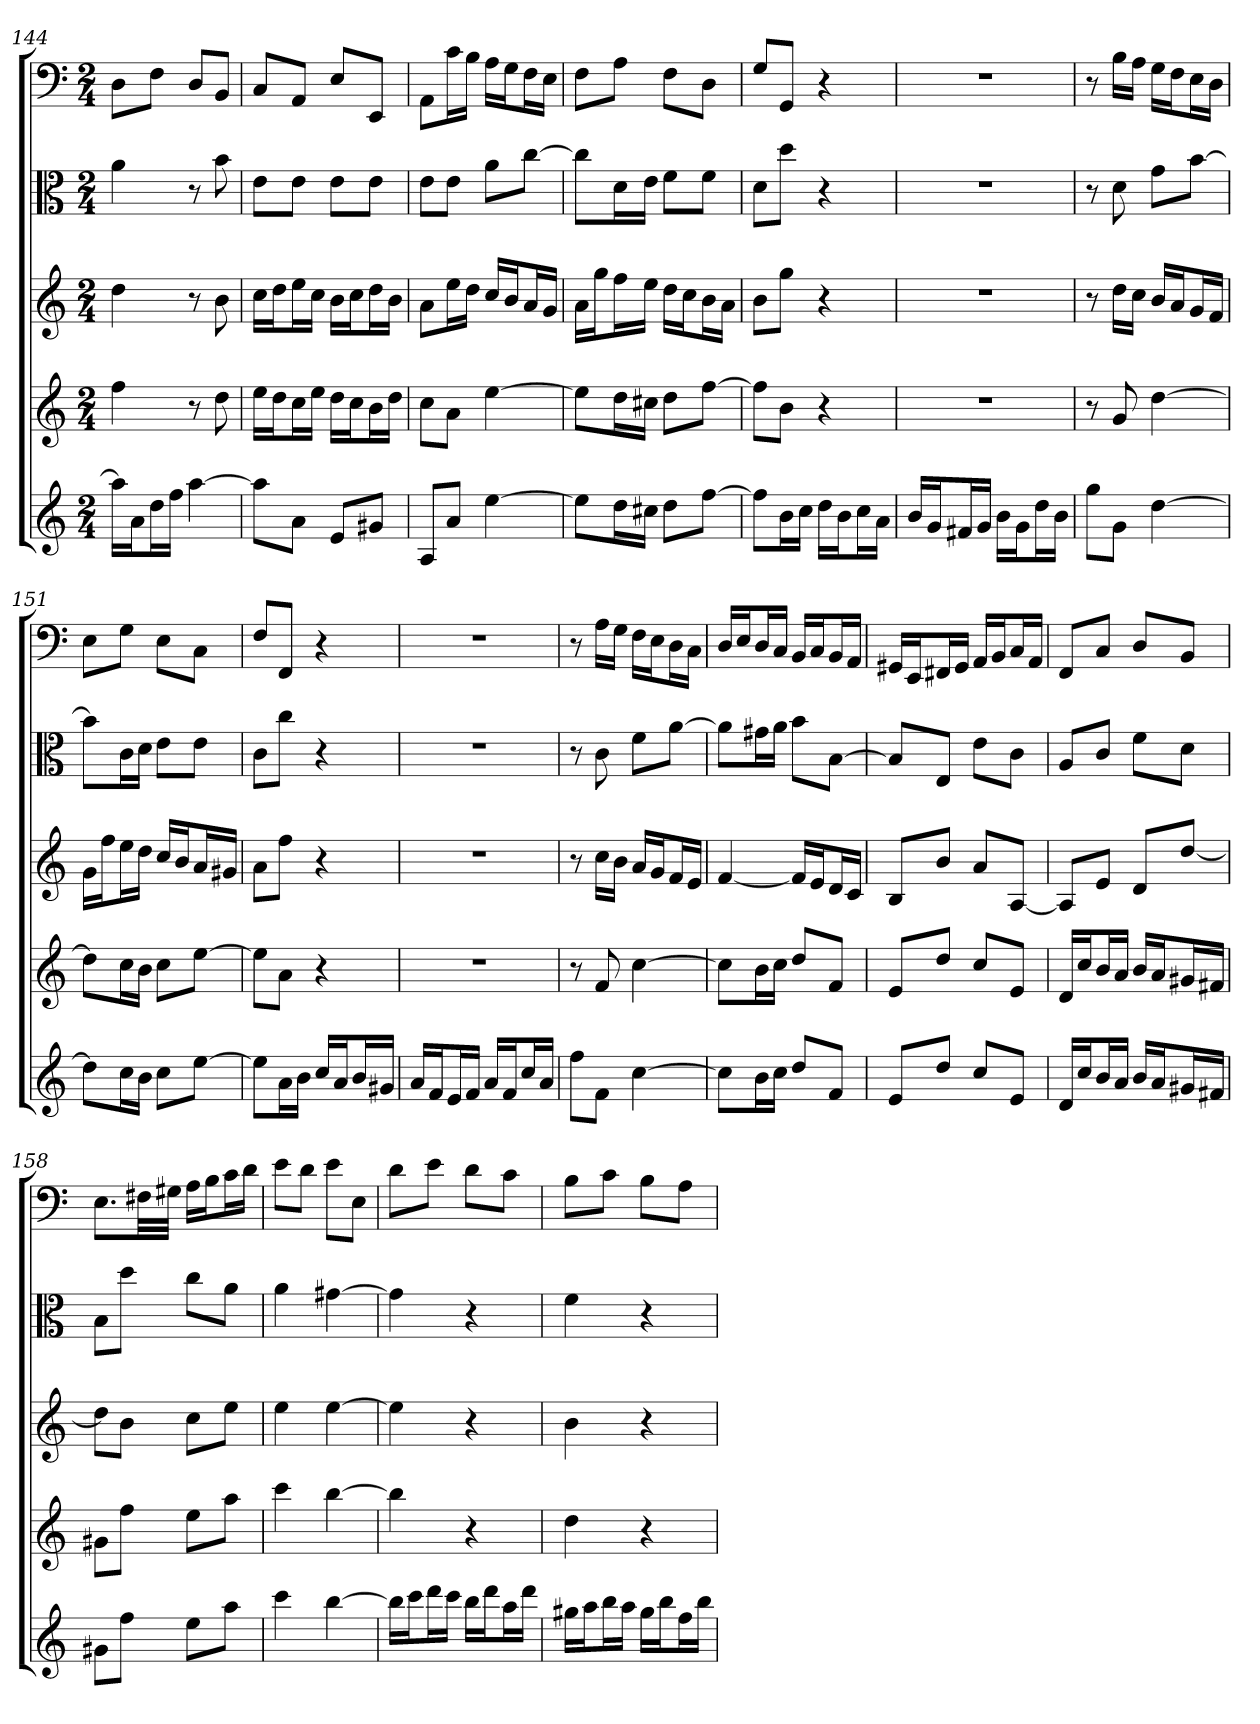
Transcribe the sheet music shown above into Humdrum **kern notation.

**kern	**kern	**kern	**kern	**kern
*part5	*part4	*part3	*part2	*part1
*staff5	*staff4	*staff3	*staff2	*staff1
*	*	*	*clefC3	*clefF4
*k[]	*k[]	*k[]	*k[]	*k[]
*a:	*a:	*a:	*a:	*a:
*M2/4	*M2/4	*M2/4	*M2/4	*M2/4
=144	=144	=144	=144	=144
16aaLL]	4ff	4dd	4a	8D\L
16aJ	.	.	.	.
16ddL	.	.	.	8F\J
16ffJJ	.	.	.	.
[4aa	8r	8r	8r	8D/L
.	8dd	8b	8b	8BB/J
=145	=145	=145	=145	=145
8aaL]	16eeLL	16ccLL	8e\L	8C/L
.	16ddJ	16ddJ	.	.
8aJ	16ccL	16eeL	8e\J	8AA/J
.	16eeJJ	16ccJJ	.	.
8eL	16ddLL	16bLL	8e\L	8E/L
.	16ccJ	16ccJ	.	.
8g#XJ	16bL	16ddL	8e\J	8EE/J
.	16ddJJ	16bJJ	.	.
=146	=146	=146	=146	=146
8AL	8ccL	8aL	8e\L	8AA\L
8aJ	8aJ	16eeL	8e\J	16c\L
.	.	16ddJJ	.	16B\JJ
[4ee	[4ee	16ccLL	8a\L	16A\LL
.	.	16bJ	.	16G\J
.	.	16aL	[8cc\J	16F\L
.	.	16gJJ	.	16E\JJ
=147	=147	=147	=147	=147
8eeL]	8eeL]	16aLL	8cc\L]	8F\L
.	.	16ggJ	.	.
16ddL	16ddL	16ffL	16d\L	8A\J
16cc#XJJ	16cc#XJJ	16eeJJ	16e\JJ	.
8ddL	8ddL	16ddLL	8f\L	8F\L
.	.	16ccJ	.	.
[8ffJ	[8ffJ	16bL	8f\J	8D\J
.	.	16aJJ	.	.
=148	=148	=148	=148	=148
8ffL]	8ffL]	8bL	8d\L	8G/L
16bL	8bJ	8ggJ	8dd\J	8GG/J
16ccJJ	.	.	.	.
16ddLL	4r	4r	4r	4r
16bJ	.	.	.	.
16ccL	.	.	.	.
16aJJ	.	.	.	.
=149	=149	=149	=149	=149
16bLL	2r	2r	2r	2r
16gJ	.	.	.	.
16f#XL	.	.	.	.
16gJJ	.	.	.	.
16bLL	.	.	.	.
16gJ	.	.	.	.
16ddL	.	.	.	.
16bJJ	.	.	.	.
=150	=150	=150	=150	=150
8ggL	8r	8r	8r	8r
8gJ	8g	16ddLL	8d	16B\LL
.	.	16ccJJ	.	16A\JJ
[4dd	[4dd	16bLL	8g\L	16G\LL
.	.	16aJ	.	16F\J
.	.	16gL	[8b\J	16E\L
.	.	16fJJ	.	16D\JJ
=151	=151	=151	=151	=151
8ddL]	8ddL]	16gLL	8b\L]	8E\L
.	.	16ffJ	.	.
16ccL	16ccL	16eeL	16c\L	8G\J
16bJJ	16bJJ	16ddJJ	16d\JJ	.
8ccL	8ccL	16ccLL	8e\L	8E\L
.	.	16bJ	.	.
[8eeJ	[8eeJ	16aL	8e\J	8C\J
.	.	16g#XJJ	.	.
=152	=152	=152	=152	=152
8eeL]	8eeL]	8aL	8c\L	8F/L
16aL	8aJ	8ffJ	8cc\J	8FF/J
16bJJ	.	.	.	.
16ccLL	4r	4r	4r	4r
16aJ	.	.	.	.
16bL	.	.	.	.
16g#XJJ	.	.	.	.
=153	=153	=153	=153	=153
16aLL	2r	2r	2r	2r
16fJ	.	.	.	.
16eL	.	.	.	.
16fJJ	.	.	.	.
16aLL	.	.	.	.
16fJ	.	.	.	.
16ccL	.	.	.	.
16aJJ	.	.	.	.
=154	=154	=154	=154	=154
8ffL	8r	8r	8r	8r
8fJ	8f	16ccLL	8c	16A\LL
.	.	16bJJ	.	16G\JJ
[4cc	[4cc	16aLL	8f\L	16F\LL
.	.	16gJ	.	16E\J
.	.	16fL	[8a\J	16D\L
.	.	16eJJ	.	16C\JJ
=155	=155	=155	=155	=155
8ccL]	8ccL]	[4f	8a\L]	16D/LL
.	.	.	.	16E/J
16bL	16bL	.	16g#X\L	16D/L
16ccJJ	16ccJJ	.	16a\JJ	16C/JJ
8ddL	8ddL	16fLL]	8b\L	16BB/LL
.	.	16eJ	.	16C/J
8fJ	8fJ	16dL	[8B\J	16BB/L
.	.	16cJJ	.	16AA/JJ
=156	=156	=156	=156	=156
8eL	8eL	8BL	8B/L]	16GG#X/LL
.	.	.	.	16EE/J
8ddJ	8ddJ	8bJ	8E/J	16FF#X/L
.	.	.	.	16GG#/JJ
8ccL	8ccL	8aL	8e\L	16AA/LL
.	.	.	.	16BB/J
8eJ	8eJ	[8AJ	8c\J	16C/L
.	.	.	.	16AA/JJ
=157	=157	=157	=157	=157
16dLL	16dLL	8AL]	8A/L	8FF/L
16ccJ	16ccJ	.	.	.
16bL	16bL	8eJ	8c/J	8C/J
16aJJ	16aJJ	.	.	.
16bLL	16bLL	8dL	8f\L	8D/L
16aJ	16aJ	.	.	.
16g#XL	16g#XL	[8ddJ	8d\J	8BB/J
16f#XJJ	16f#XJJ	.	.	.
=158	=158	=158	=158	=158
8g#XL	8g#XL	8ddL]	8B\L	8.E\L
8ffJ	8ffJ	8bJ	8dd\J	.
.	.	.	.	32F#X\LL
.	.	.	.	32G#X\JJJ
8eeL	8eeL	8ccL	8cc\L	16A\LL
.	.	.	.	16B\J
8aaJ	8aaJ	8eeJ	8a\J	16c\L
.	.	.	.	16d\JJ
=159	=159	=159	=159	=159
4ccc	4ccc	4ee	4a	8e\L
.	.	.	.	8d\J
[4bb	[4bb	[4ee	[4g#X	8e\L
.	.	.	.	8E\J
=160	=160	=160	=160	=160
16bbLL]	4bb]	4ee]	4g#]	8d\L
16cccJ	.	.	.	.
16dddL	.	.	.	8e\J
16cccJJ	.	.	.	.
16bbLL	4r	4r	4r	8d\L
16dddJ	.	.	.	.
16aaL	.	.	.	8c\J
16dddJJ	.	.	.	.
=161	=161	=161	=161	=161
16gg#XLL	4dd	4b	4f	8B\L
16aaJ	.	.	.	.
16bbL	.	.	.	8c\J
16aaJJ	.	.	.	.
16gg#LL	4r	4r	4r	8B\L
16bbJ	.	.	.	.
16ffL	.	.	.	8A\J
16bbJJ	.	.	.	.
=	=	=	=	=
*-	*-	*-	*-	*-
